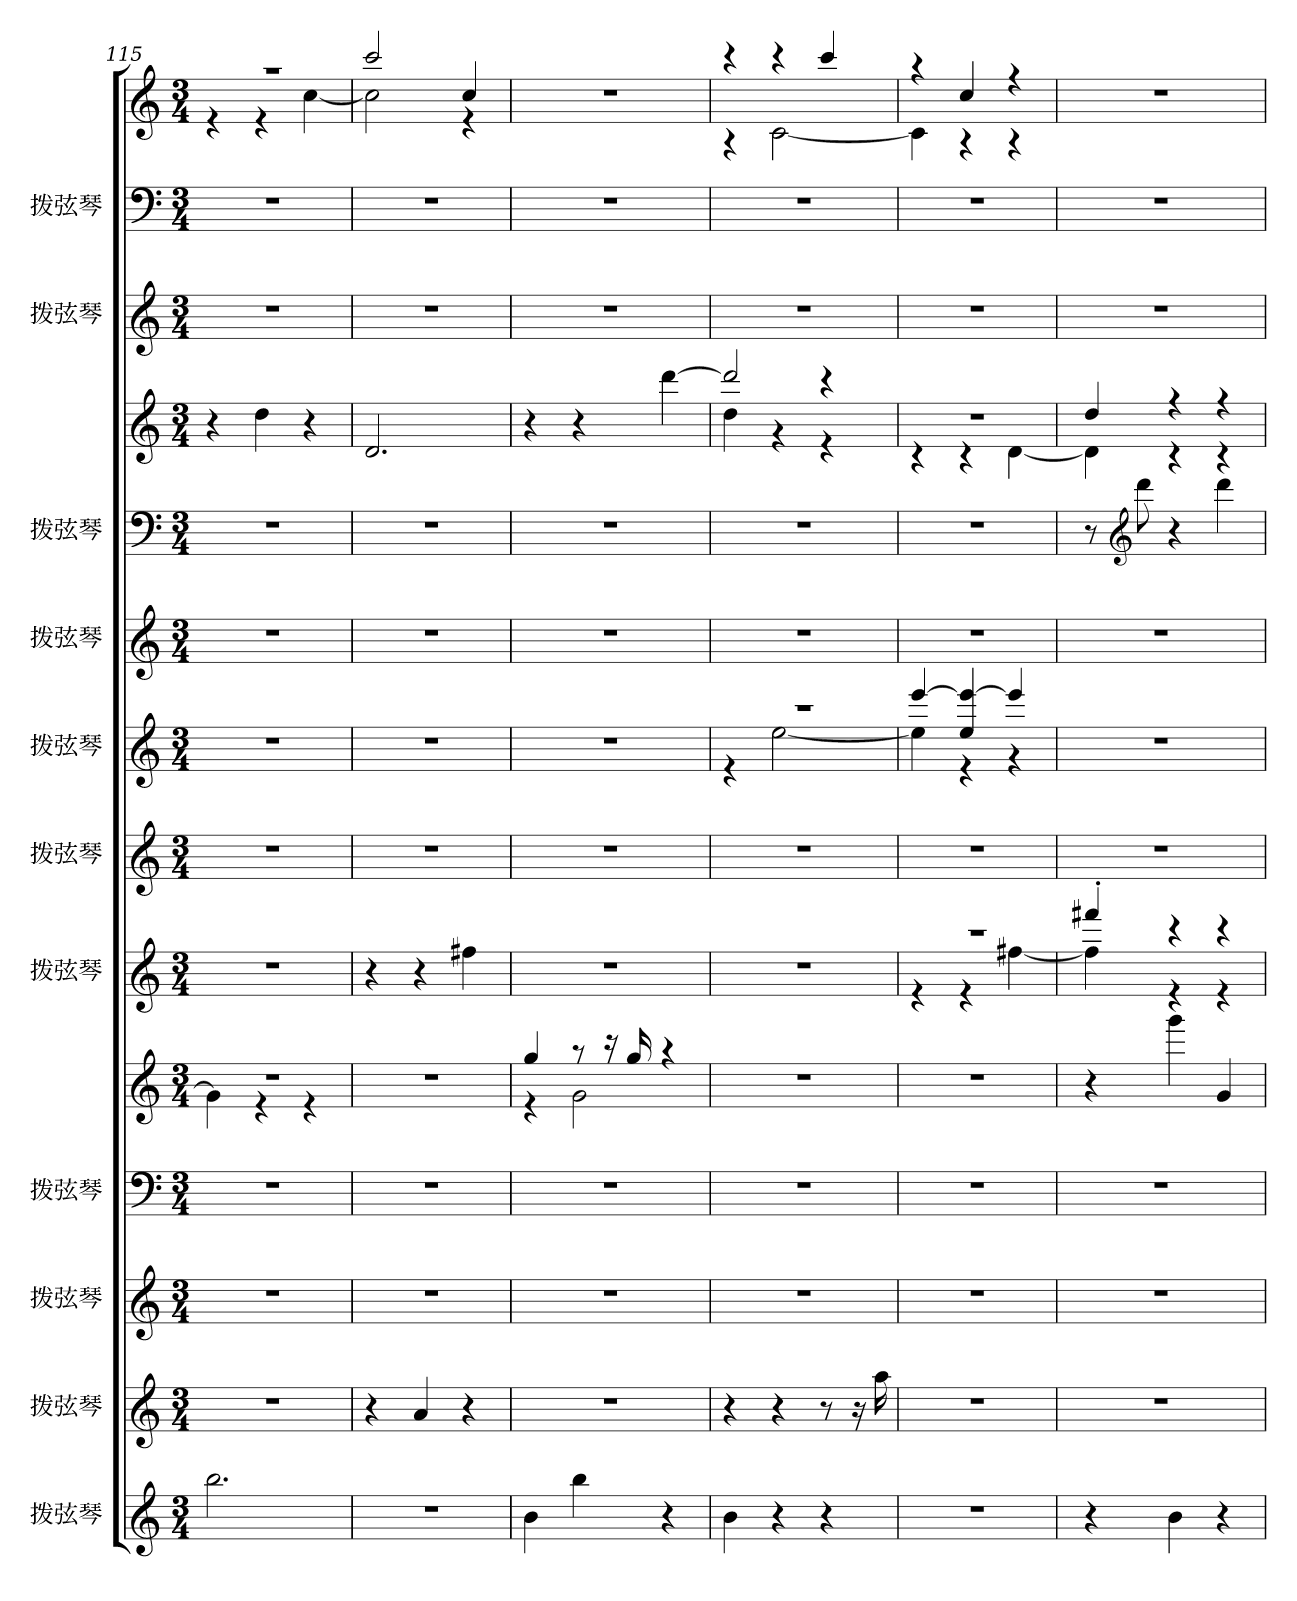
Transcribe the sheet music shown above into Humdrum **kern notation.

**kern	**kern	**kern	**kern	**kern	**kern	**kern	**kern	**kern	**kern	**kern	**kern	**kern	**kern
*part11	*part10	*part9	*part8	*part8	*part7	*part6	*part5	*part4	*part3	*part3	*part2	*part1	*part1
*staff14	*staff13	*staff12	*staff11	*staff10	*staff9	*staff8	*staff7	*staff6	*staff5	*staff4	*staff3	*staff2	*staff1
*I"拨弦琴	*I"拨弦琴	*I"拨弦琴	*I"拨弦琴	*	*I"拨弦琴	*I"拨弦琴	*I"拨弦琴	*I"拨弦琴	*I"拨弦琴	*	*I"拨弦琴	*I"拨弦琴	*
!!LO:PB:g=z
*clefG2	*clefG2	*clefG2	*clefF4	*clefG2	*clefG2	*clefG2	*clefG2	*clefG2	*clefF4	*clefG2	*clefG2	*clefF4	*clefG2
*k[]	*k[]	*k[]	*k[]	*k[]	*k[]	*k[]	*k[]	*k[]	*k[]	*k[]	*k[]	*k[]	*k[]
*M3/4	*M3/4	*M3/4	*M3/4	*M3/4	*M3/4	*M3/4	*M3/4	*M3/4	*M3/4	*M3/4	*M3/4	*M3/4	*M3/4
=115	=115	=115	=115	=115	=115	=115	=115	=115	=115	=115	=115	=115	=115
*	*	*	*	*^	*	*	*	*	*	*	*	*	*^
2.bb\	2.r	2.r	2.r	2.r	4g\]	2.r	2.r	2.r	2.r	2.r	4r	2.r	2.r	2.r	4r
.	.	.	.	.	4r	.	.	.	.	.	4dd\	.	.	.	4r
.	.	.	.	.	4r	.	.	.	.	.	4r	.	.	.	[4cc\
*	*	*	*	*v	*v	*	*	*	*	*	*	*	*	*	*
=116	=116	=116	=116	=116	=116	=116	=116	=116	=116	=116	=116	=116	=116	=116
2.r	4r	2.r	2.r	2.r	4r	2.r	2.r	2.r	2.r	2.d/	2.r	2.r	2ccc/	2cc\]
.	4a/	.	.	.	4r	.	.	.	.	.	.	.	.	.
.	4r	.	.	.	4ff#X\	.	.	.	.	.	.	.	4cc/	4r
*	*	*	*	*	*	*	*	*	*	*	*	*	*v	*v
=117	=117	=117	=117	=117	=117	=117	=117	=117	=117	=117	=117	=117	=117
*	*	*	*	*^	*	*	*	*	*	*	*	*	*
4b\	2.r	2.r	2.r	4gg/	4r	2.r	2.r	2.r	2.r	2.r	4r	2.r	2.r	2.r
4bb\	.	.	.	8r	2g\	.	.	.	.	.	4r	.	.	.
.	.	.	.	16r	.	.	.	.	.	.	.	.	.	.
.	.	.	.	16gg/	.	.	.	.	.	.	.	.	.	.
4r	.	.	.	4r	.	.	.	.	.	.	[4ddd\	.	.	.
*	*	*	*	*v	*v	*	*	*	*	*	*	*	*	*
=118	=118	=118	=118	=118	=118	=118	=118	=118	=118	=118	=118	=118	=118
*	*	*	*	*	*	*	*^	*	*	*^	*	*	*^
4b\	4r	2.r	2.r	2.r	2.r	2.r	2.r	4r	2.r	2.r	2ddd/]	4dd\	2.r	2.r	4r	4r
4r	4r	.	.	.	.	.	.	[2ee\	.	.	.	4r	.	.	4r	[2c\
4r	8r	.	.	.	.	.	.	.	.	.	4r	4r	.	.	4ccc/	.
.	16r	.	.	.	.	.	.	.	.	.	.	.	.	.	.	.
.	16aa\	.	.	.	.	.	.	.	.	.	.	.	.	.	.	.
=119	=119	=119	=119	=119	=119	=119	=119	=119	=119	=119	=119	=119	=119	=119	=119	=119
*	*	*	*	*	*^	*	*	*	*	*	*	*	*	*	*	*
2.r	2.r	2.r	2.r	2.r	2.r	4r	2.r	[4eee/	4ee\]	2.r	2.r	2.r	4r	2.r	2.r	4r	4c\]
.	.	.	.	.	.	4r	.	4ee/ 4eee/_	4r	.	.	.	4r	.	.	4cc/	4r
.	.	.	.	.	.	[4ff#X\	.	4eee/]	4r	.	.	.	[4d\	.	.	4r	4r
*	*	*	*	*	*	*	*	*v	*v	*	*	*	*	*	*	*v	*v
=120	=120	=120	=120	=120	=120	=120	=120	=120	=120	=120	=120	=120	=120	=120	=120
4r	2.r	2.r	2.r	4r	4fff#X'/	4ff#\]	2.r	2.r	2.r	8r	4dd/	4d\]	2.r	2.r	2.r
*	*	*	*	*	*	*	*	*	*	*clefG2	*	*	*	*	*
.	.	.	.	.	.	.	.	.	.	8ddd\	.	.	.	.	.
4b\	.	.	.	4ggg\	4r	4r	.	.	.	4r	4r	4r	.	.	.
4r	.	.	.	4g/	4r	4r	.	.	.	4ddd\	4r	4r	.	.	.
*	*	*	*	*	*v	*v	*	*	*	*	*v	*v	*	*	*
=	=	=	=	=	=	=	=	=	=	=	=	=	=
*-	*-	*-	*-	*-	*-	*-	*-	*-	*-	*-	*-	*-	*-
